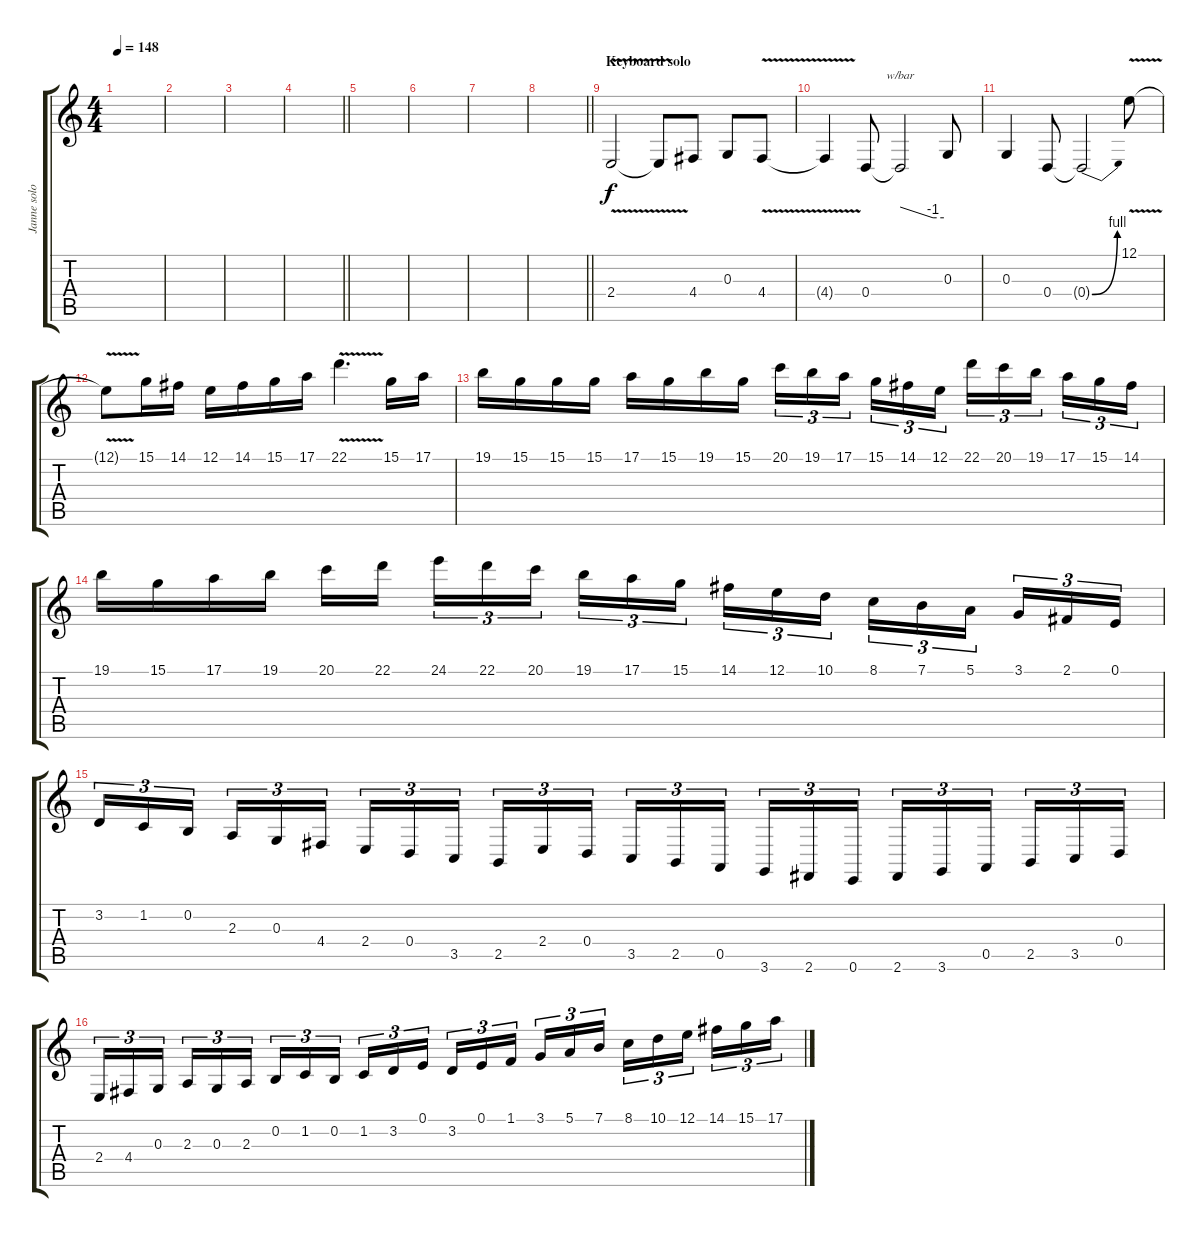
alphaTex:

\track ("Janne solo" "Janne solo") {instrument lead1square}
\staff {score tabs}
\tuning (E4 B3 G3 D3 A2 E2) {hide}
\ts (4 4)
\tempo 148
\clef g2
\ks c
|
|
|
\barLineRight lightlight
|
|
|
|
\barLineRight lightlight
|
\section ("" "Keyboard solo")
2.4{v}.2 2.4{t}.8 4.4.8 0.3.8 4.4{v}.8 |
4.4{t}.4 0.4.8 0.4{t}.2{tbe (custom default 0 0 45 -4 60 -4)} 0.3.8 |
0.3.4 0.4.8 0.4{be (bend 0 0 60 4) t}.2 12.1{v}.8 |
12.1{t}.8 15.1.16 14.1.16 12.1.16 14.1.16 15.1.16 17.1.16 22.1{v}.4{d} 15.1.16 17.1.16 |
19.1.16 15.1.16 15.1.16 15.1.16 17.1.16 15.1.16 19.1.16 15.1.16 20.1.16{tu (3 2)} 19.1.16{tu (3 2)} 17.1.16{tu (3 2) beam splitsecondary} 15.1.16{tu (3 2)} 14.1.16{tu (3 2)} 12.1.16{tu (3 2)} 22.1.16{tu (3 2)} 20.1.16{tu (3 2)} 19.1.16{tu (3 2) beam splitsecondary} 17.1.16{tu (3 2)} 15.1.16{tu (3 2)} 14.1.16{tu (3 2)} |
19.1.16 15.1.16 17.1.16 19.1.16 20.1.16 22.1.16{beam splitsecondary} 24.1.16{tu (3 2)} 22.1.16{tu (3 2)} 20.1.16{tu (3 2)} 19.1.16{tu (3 2)} 17.1.16{tu (3 2)} 15.1.16{tu (3 2) beam splitsecondary} 14.1.16{tu (3 2)} 12.1.16{tu (3 2)} 10.1.16{tu (3 2)} 8.1.16{tu (3 2)} 7.1.16{tu (3 2)} 5.1.16{tu (3 2) beam splitsecondary} 3.1.16{tu (3 2)} 2.1.16{tu (3 2)} 0.1.16{tu (3 2)} |
3.2.16{tu (3 2)} 1.2.16{tu (3 2)} 0.2.16{tu (3 2) beam splitsecondary} 2.3.16{tu (3 2)} 0.3.16{tu (3 2)} 4.4.16{tu (3 2)} 2.4.16{tu (3 2)} 0.4.16{tu (3 2)} 3.5.16{tu (3 2) beam splitsecondary} 2.5.16{tu (3 2)} 2.4.16{tu (3 2)} 0.4.16{tu (3 2)} 3.5.16{tu (3 2)} 2.5.16{tu (3 2)} 0.5.16{tu (3 2) beam splitsecondary} 3.6.16{tu (3 2)} 2.6.16{tu (3 2)} 0.6.16{tu (3 2)} 2.6.16{tu (3 2)} 3.6.16{tu (3 2)} 0.5.16{tu (3 2) beam splitsecondary} 2.5.16{tu (3 2)} 3.5.16{tu (3 2)} 0.4.16{tu (3 2)} |
2.4.16{tu (3 2)} 4.4.16{tu (3 2)} 0.3.16{tu (3 2) beam splitsecondary} 2.3.16{tu (3 2)} 0.3.16{tu (3 2)} 2.3.16{tu (3 2)} 0.2.16{tu (3 2)} 1.2.16{tu (3 2)} 0.2.16{tu (3 2) beam splitsecondary} 1.2.16{tu (3 2)} 3.2.16{tu (3 2)} 0.1.16{tu (3 2)} 3.2.16{tu (3 2)} 0.1.16{tu (3 2)} 1.1.16{tu (3 2) beam splitsecondary} 3.1.16{tu (3 2)} 5.1.16{tu (3 2)} 7.1.16{tu (3 2)} 8.1.16{tu (3 2)} 10.1.16{tu (3 2)} 12.1.16{tu (3 2) beam splitsecondary} 14.1.16{tu (3 2)} 15.1.16{tu (3 2)} 17.1.16{tu (3 2)}
